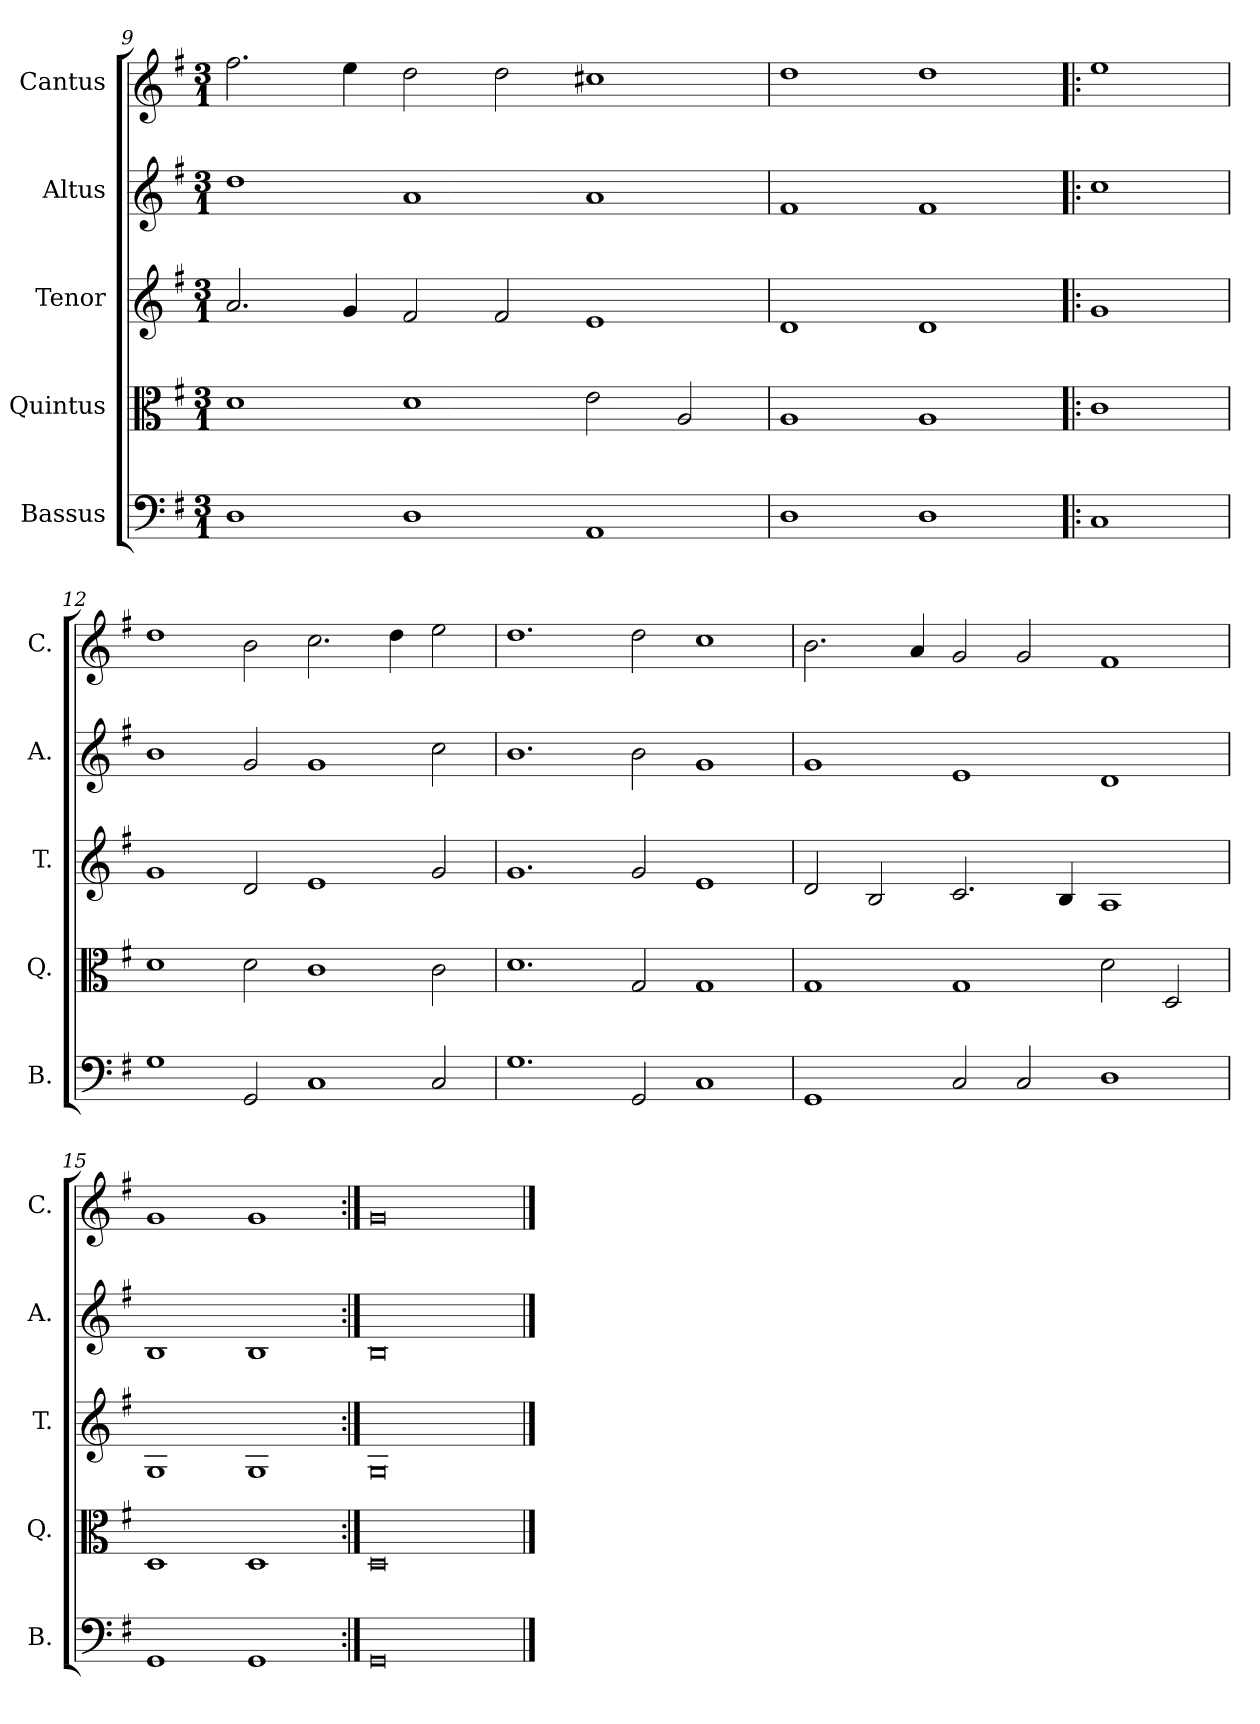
**kern	**kern	**kern	**kern	**kern
*part5	*part4	*part3	*part2	*part1
*staff5	*staff4	*staff3	*staff2	*staff1
*I"Bassus	*I"Quintus	*I"Tenor	*I"Altus	*I"Cantus
*I'B.	*I'Q.	*I'T.	*I'A.	*I'C.
*clefF4	*clefC3	*clefG2	*clefG2	*clefG2
*k[f#]	*k[f#]	*k[f#]	*k[f#]	*k[f#]
*G:	*G:	*G:	*G:	*G:
*M3/1	*M3/1	*M3/1	*M3/1	*M3/1
=9	=9	=9	=9	=9
1D	1d	2.a/	1dd	2.ff#\
.	.	4g/	.	4ee\
1D	1d	2f#/	1a	2dd\
.	.	2f#/	.	2dd\
1AA	2e\	1e	1a	1cc#X
.	2A/	.	.	.
=10	=10	=10	=10	=10
1D	1A	1d	1f#	1dd
1D	1A	1d	1f#	1dd
=11!|:	=11!|:	=11!|:	=11!|:	=11!|:
1C	1c	1g	1cc	1ee
!!LO:LB:g=z
=12	=12	=12	=12	=12
1G	1d	1g	1b	1dd
2GG/	2d\	2d/	2g/	2b\
1C	1c	1e	1g	2.cc\
.	.	.	.	4dd\
2C/	2c\	2g/	2cc\	2ee\
=13	=13	=13	=13	=13
1.G	1.d	1.g	1.b	1.dd
2GG/	2G/	2g/	2b\	2dd\
1C	1G	1e	1g	1cc
=14	=14	=14	=14	=14
1GG	1G	2d/	1g	2.b\
.	.	2B/	.	.
.	.	.	.	4a/
2C/	1G	2.c/	1e	2g/
2C/	.	.	.	2g/
.	.	4B/	.	.
1D	2d\	1A	1d	1f#
.	2D/	.	.	.
=15	=15	=15	=15	=15
1GG	1D	1G	1B	1g
1GG	1D	1G	1B	1g
=16:|!	=16:|!	=16:|!	=16:|!	=16:|!
0GG	0D	0G	0B	0g
==	==	==	==	==
*-	*-	*-	*-	*-
